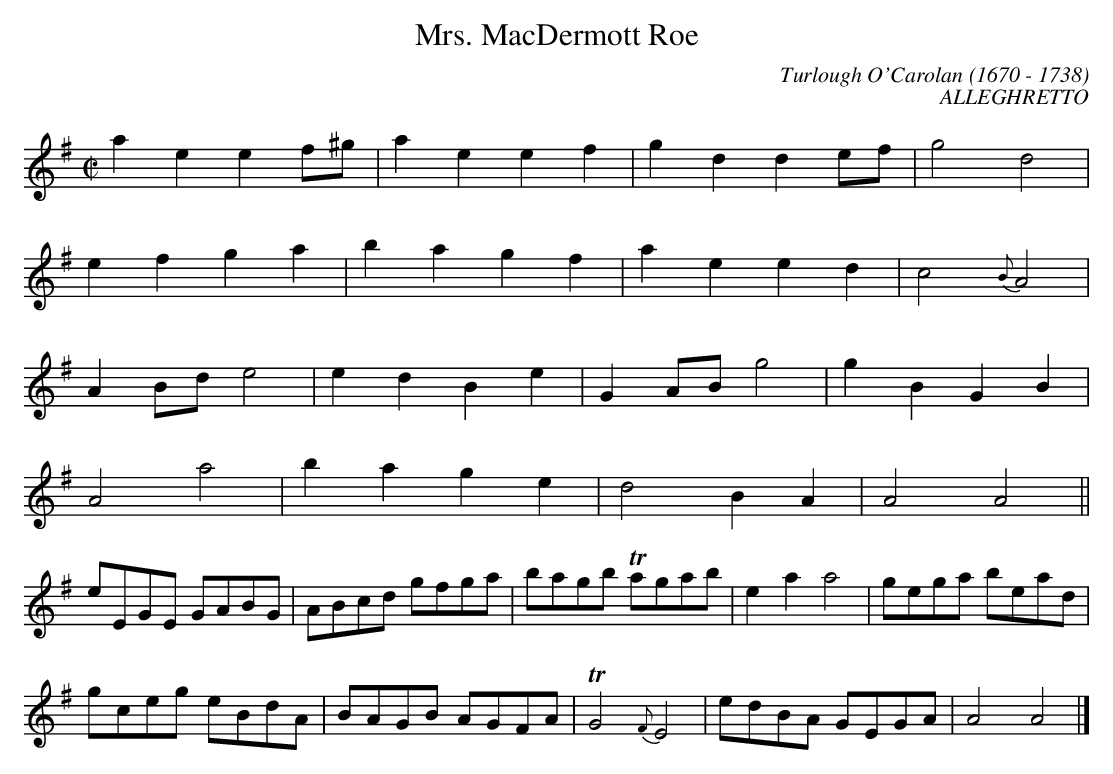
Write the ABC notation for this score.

X:1occ
T:Mrs. MacDermott Roe
C:Turlough O'Carolan (1670 - 1738)
C:ALLEGHRETTO
M:C|
L:1/8
K:G
a2e2e2f^g|a2e2e2f2|g2d2d2ef|g4d4|
e2f2g2a2|b2a2g2f2|a2e2e2d2|c4{B}A4|
A2Bd e4|e2d2B2e2|G2AB g4|g2B2G2B2|
A4a4|b2a2g2e2|d4B2A2|A4A4||
eEGE GABG|ABcd gfga|bagb Tagab|e2a2a4|gega bead|
gceg eBdA|BAGB AGFA| TG4{F}E4|edBA GEGA|A4A4|]
